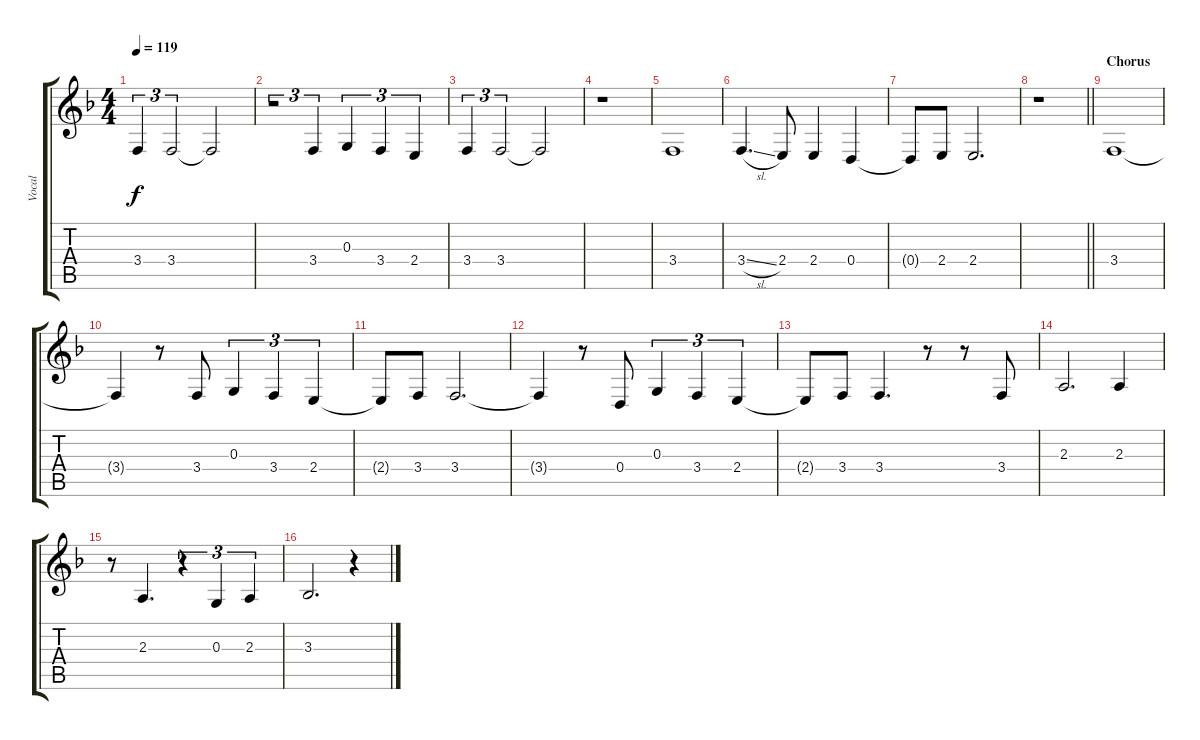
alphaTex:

\track ("Vocal" "Vocal") {instrument tenorsax}
\staff {score tabs}
\tuning (E4 B3 G3 D3 A2 E2) {hide}
\ts (4 4)
\tempo 119
\clef g2
\ks dminor
3.4.4{tu (3 2) dy f} 3.4.2{tu (3 2)} 3.4{t}.2 |
r.2{tu (3 2)} 3.4.4{tu (3 2)} 0.3.4{tu (3 2)} 3.4.4{tu (3 2)} 2.4.4{tu (3 2)} |
3.4.4{tu (3 2)} 3.4.2{tu (3 2)} 3.4{t}.2 |
r.1 |
3.4.1 |
3.4{sl}.4{d} 2.4.8 2.4.4 0.4.4 |
0.4{t}.8 2.4.8 2.4.2{d} |
\barLineRight lightlight
r.1 |
\section ("" "Chorus")
3.4.1 |
3.4{t}.4 r.8 3.4.8 0.3.4{tu (3 2)} 3.4.4{tu (3 2)} 2.4.4{tu (3 2)} |
2.4{t}.8 3.4.8 3.4.2{d} |
3.4{t}.4 r.8 0.4.8 0.3.4{tu (3 2)} 3.4.4{tu (3 2)} 2.4.4{tu (3 2)} |
2.4{t}.8 3.4.8 3.4.4{d} r.8 r.8 3.4.8 |
2.3.2{d} 2.3.4 |
r.8 2.3.4{d} r.4{tu (3 2)} 0.3.4{tu (3 2)} 2.3.4{tu (3 2)} |
3.3.2{d} r.4
